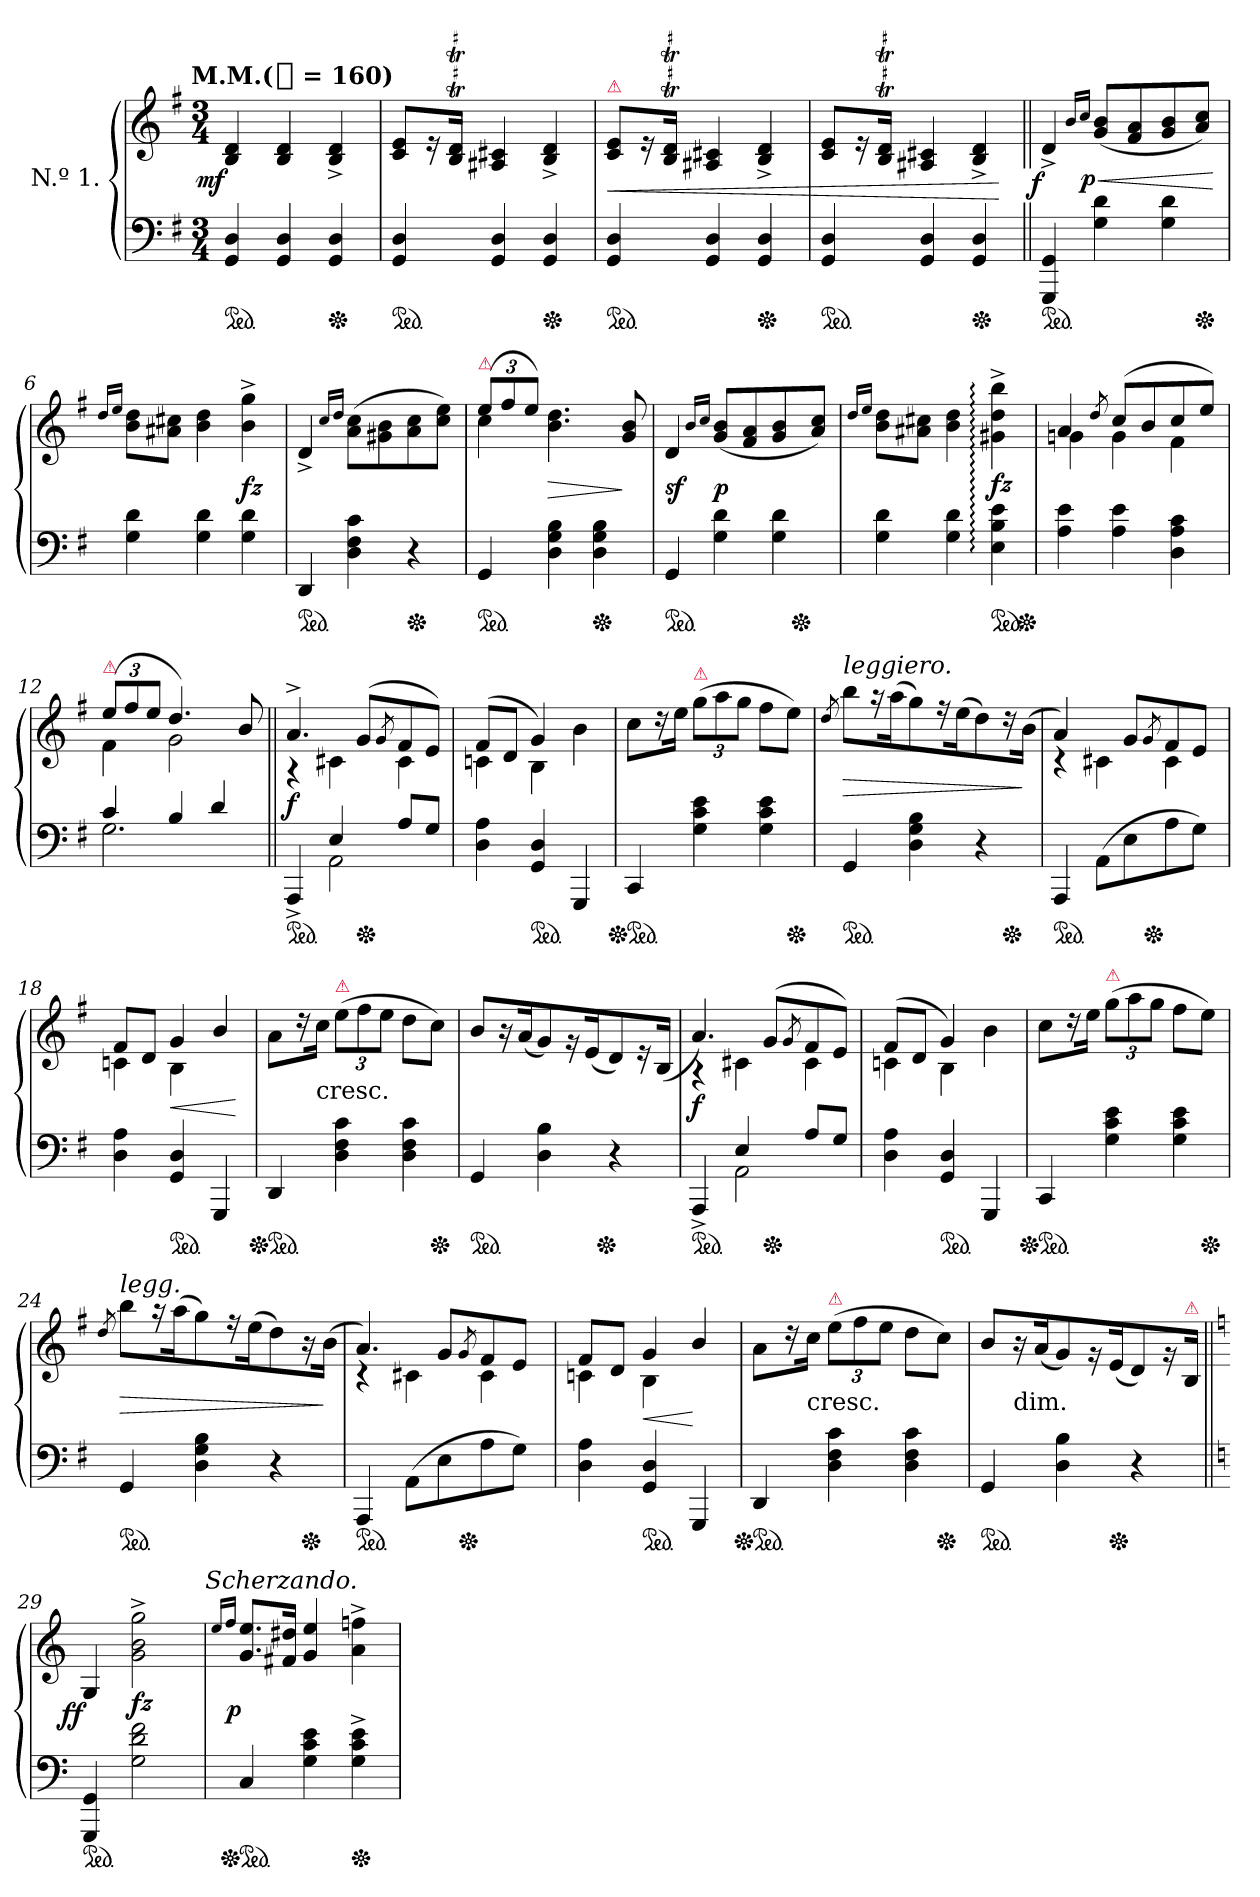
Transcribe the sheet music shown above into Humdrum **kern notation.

**kern	**kern	**dynam
*part1	*part1	*part1
*staff2	*staff1	*staff1/2
*I"N.º 1.	*	*
*clefF4	*clefG2	*
*k[f#]	*k[f#]	*
!!LO:TX:omd:t=M.M.([quarter] = 160)
*M3/4	*M3/4	*
*MM160	*MM160	*
=1	=1	=1
!	!	!LO:DY:rj
*ped	*	*
4GG 4D	4B 4d	mf
4GG 4D	4B 4d	.
*Xped	*	*
4GG 4D	4B^< 4d^<	.
=2	=2	=2
*ped	*	*
4GG 4D	8c 8eL	.
.	16re	.
.	16BT 16dTJk	.
4GG 4D	4A#X 4c#X	.
*Xped	*	*
4GG 4D	4B^< 4d^<	.
=3	=3	=3
!	!LO:TX:a:color=crimson:t=⚠	!
*ped	*	*
4GG 4D	8c 8eL	<
.	16re	.
.	16BT 16dTJk	.
4GG 4D	4A#X 4c#X	.
*Xped	*	*
4GG 4D	4B^< 4d^<	.
=4	=4	=4
*ped	*	*
4GG 4D	8c 8eL	.
.	16re	.
.	16BT 16dTJk	.
4GG 4D	4A#X 4c#X	.
*Xped	*	*
4GG 4D	4B^< 4d^<	.
.	.	[
=5||	=5||	=5||
!	!	!LO:DY:rj
*ped	*	*
4GGG 4GG	4d^<	f
.	16qqb/LL	.
.	16qqcc/JJ	.
!	!	!LO:DY:n=1:rj
4G 4d	(8g 8bL	< p
.	8f# 8a	.
4G 4d	8g 8b	.
*Xped	*	*
.	8a 8ccJ)	.
.	.	[
=6	=6	=6
.	16qqdd/LL	.
.	16qqee/JJ	.
4G 4d	8b 8ddL	.
.	8a#X 8cc#XJ	.
4G 4d	4b 4dd	.
4G 4d	4b^> 4gg^>	fz
=7	=7	=7
*ped	*	*
4DD	4d^>	.
.	16qqcc/LL	.
.	16qqdd/JJ	.
4D 4F# 4c	(8a 8ccL	.
.	8g#X 8b	.
*Xped	*	*
4r	8a 8cc	.
.	8cc 8eeJ)	.
=8	=8	=8
*	*^	*
!	!LO:TX:a:color=crimson:t=⚠	!	!
*ped	*	*	*
4GG	(12eeL	4cc	.
.	12ff#	.	.
.	12eeJ)	.	.
4D 4G 4B	4.raayy	4.b 4.dd	>
*Xped	*	*	*
4D 4G 4B	.	.	.
.	8g 8b	8reyy	]
=9	=9	=9	=9
*ped	*	*	*
4GG	4d	2ryy	sf
.	16qqb/LL	.	.
.	16qqcc/JJ	.	.
4G 4d	(8g 8bL	.	p
.	8f# 8a	.	.
4G 4d	8g 8b	16ryy	.
*Xped	*	*	*
.	.	8.ryy	.
.	8a 8ccJ)	.	.
*	*v	*v	*
=10	=10	=10
.	16qqdd/LL	.
.	16qqee/JJ	.
4G 4d	8b 8ddL	.
.	8a#X 8cc#XJ	.
4G 4d	4b 4dd	.
!LO:TX:a:color=crimson:t=⚠	!	!
*ped	*	*
4E:: 4B:: 4e::	4g#X::^> 4dd::^> 4bb::^>	fz
*Xped	*	*
=11	=11	=11
*	*^	*
4A 4e	4a	4gn	.
.	8qdd/	.	.
4A 4e	(8ccL	4g	.
.	8b	.	.
4D 4A 4c	8cc	4f#	.
.	8eeJ)	.	.
=12	=12	=12	=12
*^	*	*	*
!	!	!LO:TX:a:color=crimson:t=⚠	!	!
4c	2.G	(12eeL	4f#	.
.	.	12ff#	.	.
.	.	12eeJ	.	.
4B	.	4.dd)	2g	.
4d	.	.	.	.
.	.	8b	.	.
=13||	=13||	=13||	=13||	=13||
*ped	*	*	*	*
4AAA^>	4ryy	4.a^>	4rA	f
4E	2AA	.	4c#X	.
*Xped	*	*	*	*
.	.	(8gL	.	.
.	.	8qg/	.	.
8AL	.	8f#	4c#	.
8GJ	.	8eJ)	.	.
*v	*v	*	*	*
=14	=14	=14	=14
4D 4A	(8f#L	4cn	.
.	8dJ	.	.
*ped	*	*	*
4GG 4D	4g)	4B	.
4GGG	4ryy	4b	.
*	*v	*v	*
=15	=15	=15
*Xped	*	*
*ped	*	*
4CC	8ccL	.
.	16r	.
.	16eeJk	.
!	!LO:TX:a:color=crimson:t=⚠	!
4G 4c 4e	(12ggL	.
.	12aa	.
.	12ggJ	.
4G 4c 4e	8ff#L	.
*Xped	*	*
.	8eeJ)	.
=16	=16	=16
.	8qdd/	.
!	!LO:TX:a:i:t=leggiero.	!
*ped	*	*
4GG	8bbL	>
.	16raa	.
.	(16aaK	.
4D 4G 4B	8gg)	.
.	16r	.
.	(16eeK	.
4r	8dd)	.
*Xped	*	*
.	16rdd	.
.	(16bJk	]
=17	=17	=17
*	*^	*
*ped	*	*	*
*	*	*^	*
4AAA	4a)	4rc	4..ryy	.
(8AAL	8ryy	4c#X	.	.
8E	8gL	.	.	.
*Xped	*	*	*	*
.	.	.	4ryy	.
.	8qg/	.	.	.
8A	8f#	4c#	.	.
8GJ)	8eJ	.	.	.
.	.	.	16ryy	.
*	*	*v	*v	*
=18	=18	=18	=18
4D 4A	8f#L	4cn	.
.	8dJ	.	.
*ped	*	*	*
4GG 4D	4g	4B	<
4GGG	4b/	4rAyy	.
*	*v	*v	*
.	.	[
=19	=19	=19
*Xped	*	*
*ped	*	*
4DD	8aL	.
.	16r	.
!	!LO:TX:c:t=cresc.	!
.	16ccJk	.
!	!LO:TX:a:color=crimson:t=⚠	!
4D 4F# 4c	(12eeL	.
.	12ff#	.
.	12eeJ	.
4D 4F# 4c	8ddL	.
*Xped	*	*
.	8ccJ)	.
=20	=20	=20
!	!LO:TX:c:t=dim.	!
!	!LO:TX:a:i:t=legg.	!
*ped	*	*
*	*^	*
4GG	8bL	4...ryy	.
.	16r	.	.
.	(16aK	.	.
4D 4B	8g)	.	.
.	16rg	.	.
.	(16eK	.	.
*Xped	*	*	*
.	.	4ryy	.
4r	8d)	.	.
.	16re	.	.
.	(16BJk	.	.
.	.	32ryy	.
=21	=21	=21	=21
*^	*	*	*
*ped	*	*	*	*
4AAA^>	4ryy	4.a)	4rA	f
4E	2AA	.	4c#X	.
*Xped	*	*	*	*
.	.	(8gL	.	.
.	.	8qg/	.	.
8AL	.	8f#	4c#	.
8GJ	.	8eJ)	.	.
*v	*v	*	*	*
=22	=22	=22	=22
4D 4A	(8f#L	4cn	.
.	8dJ	.	.
*ped	*	*	*
4GG 4D	4g)	4B	.
4GGG	4ryy	4b	.
*	*v	*v	*
=23	=23	=23
*Xped	*	*
*ped	*	*
4CC	8ccL	.
.	16r	.
.	16eeJk	.
!	!LO:TX:a:color=crimson:t=⚠	!
4G 4c 4e	(12ggL	.
.	12aa	.
.	12ggJ	.
4G 4c 4e	8ff#L	.
*Xped	*	*
.	8eeJ)	.
=24	=24	=24
.	8qdd/	.
!	!LO:TX:a:i:t=legg.	!
*ped	*	*
4GG	8bbL	>
.	16raa	.
.	(16aaK	.
4D 4G 4B	8gg)	.
.	16r	.
.	(16eeK	.
4r	8dd)	.
*Xped	*	*
.	16r	.
.	(16bJk	]
=25	=25	=25
*	*^	*
*ped	*	*	*
*	*	*^	*
4AAA	4.a)	4rc	4..ryy	.
(8AAL	.	4c#X	.	.
8E	8gL	.	.	.
*Xped	*	*	*	*
.	.	.	4ryy	.
.	8qg/	.	.	.
8A	8f#	4c#	.	.
8GJ)	8eJ	.	.	.
.	.	.	16ryy	.
*	*	*v	*v	*
=26	=26	=26	=26
4D 4A	8f#L	4cn	.
.	8dJ	.	.
*ped	*	*	*
4GG 4D	4g	4B	<
4GGG	4b/	4rAyy	[
*	*v	*v	*
=27	=27	=27
*Xped	*	*
*ped	*	*
4DD	8aL	.
.	16r	.
!	!LO:TX:c:t=cresc.	!
.	16ccJk	.
!	!LO:TX:a:color=crimson:t=⚠	!
4D 4F# 4c	(12eeL	.
.	12ff#	.
.	12eeJ	.
4D 4F# 4c	8ddL	.
*Xped	*	*
.	8ccJ)	.
=28	=28	=28
*ped	*	*
4GG	8bL	.
!	!LO:TX:c:t=dim.	!
.	16r	.
.	(16aK	.
4D 4B	8g)	.
.	16rg	.
*Xped	*	*
.	(16eK	.
4r	8d)	.
.	16rg	.
!	!LO:TX:a:color=crimson:t=⚠	!
.	16BJk	.
=29||	=29||	=29||
*k[]	*k[]	*
!	!	!LO:DY:rj
*ped	*	*
4GGG 4GG	4G	ff
2G 2d 2f	2g^> 2b^> 2gg^>	fz
!	!LO:TX:a:i:t=Scherzando.	!
=30	=30	=30
.	16qqee/LL	.
.	16qqff/JJ	.
!	!	!LO:DY:rj
*Xped	*	*
*ped	*	*
4C	8.g/ 8.ee/L	p
.	16f#X/ 16dd#X/Jk	.
4G 4c 4e	4g/ 4ee/	.
*Xped	*	*
4G^> 4c^> 4e^>	4a^> 4ffn^>	.
=	=	=
*-	*-	*-
